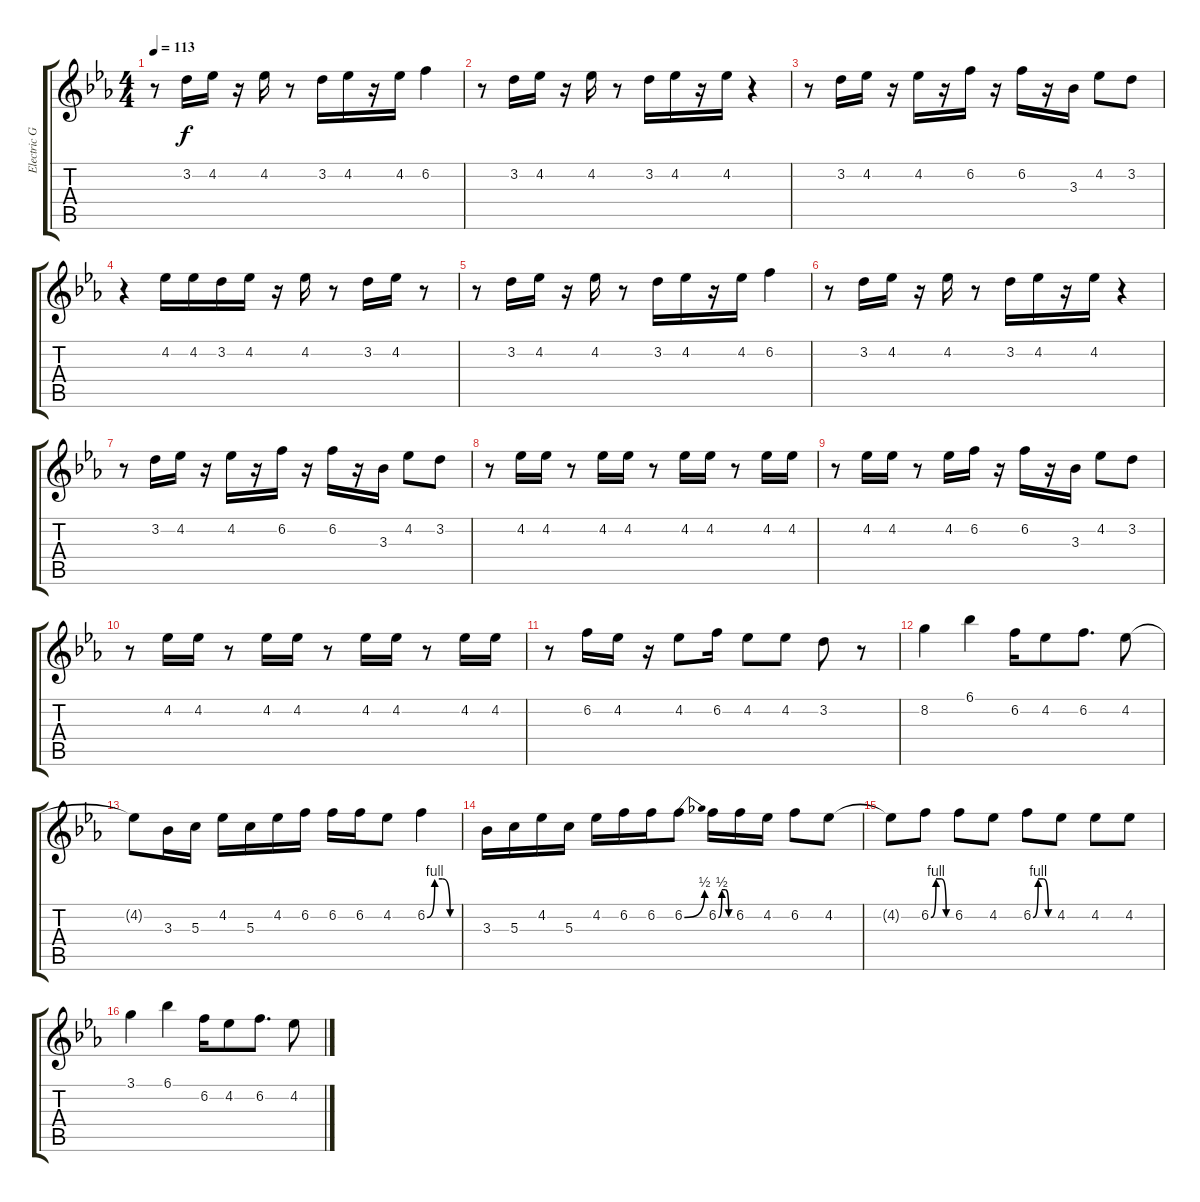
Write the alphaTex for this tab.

\track ("Electric Guitar" "Electric G") {instrument distortionguitar}
\staff {score tabs}
\tuning (E4 B3 G3 D3 A2 E2) {hide}
\ts (4 4)
\tempo 113
\clef g2
\ks eb
r.8{dy f} 3.2.16 4.2.16 r.16 4.2.16 r.8 3.2.16 4.2.16 r.16 4.2.16 6.2.4 |
r.8 3.2.16 4.2.16 r.16 4.2.16 r.8 3.2.16 4.2.16 r.16 4.2.16 r.4 |
r.8 3.2.16 4.2.16 r.16 4.2.16 r.16 6.2.16 r.16 6.2.16 r.16 3.3.16 4.2.8 3.2.8 |
r.4 4.2.16 4.2.16 3.2.16 4.2.16 r.16 4.2.16 r.8 3.2.16 4.2.16 r.8 |
r.8 3.2.16 4.2.16 r.16 4.2.16 r.8 3.2.16 4.2.16 r.16 4.2.16 6.2.4 |
r.8 3.2.16 4.2.16 r.16 4.2.16 r.8 3.2.16 4.2.16 r.16 4.2.16 r.4 |
r.8 3.2.16 4.2.16 r.16 4.2.16 r.16 6.2.16 r.16 6.2.16 r.16 3.3.16 4.2.8 3.2.8 |
r.8 4.2.16 4.2.16 r.8 4.2.16 4.2.16 r.8 4.2.16 4.2.16 r.8 4.2.16 4.2.16 |
r.8 4.2.16 4.2.16 r.8 4.2.16 6.2.16 r.16 6.2.16 r.16 3.3.16 4.2.8 3.2.8 |
r.8 4.2.16 4.2.16 r.8 4.2.16 4.2.16 r.8 4.2.16 4.2.16 r.8 4.2.16 4.2.16 |
r.8 6.2.16 4.2.16 r.16 4.2.8 6.2.16 4.2.8 4.2.8 3.2.8 r.8 |
8.2.4 6.1.4 6.2.16 4.2.8 6.2.8{d} 4.2.8 |
4.2{t}.8 3.3.16 5.3.16 4.2.16 5.3.16 4.2.16 6.2.16 6.2.16 6.2.16 4.2.8 6.2{be (custom 0 0 15 4 30 4 45 0 60 0)}.4 |
3.3.16 5.3.16 4.2.16 5.3.16 4.2.16 6.2.16 6.2.16 6.2{be (bend 0 0 60 2)}.8 6.2{be (custom 0 0 15 2 30 2 45 0 60 0)}.16 6.2.16 4.2.16 6.2.8 4.2.8 |
4.2{t}.8 6.2{be (custom 0 0 15 4 30 4 45 0 60 0)}.8 6.2.8 4.2.8 6.2{be (custom 0 0 15 4 30 4 45 0 60 0)}.8 4.2.8 4.2.8 4.2.8 |
3.1.4 6.1.4 6.2.16 4.2.8 6.2.8{d} 4.2.8
